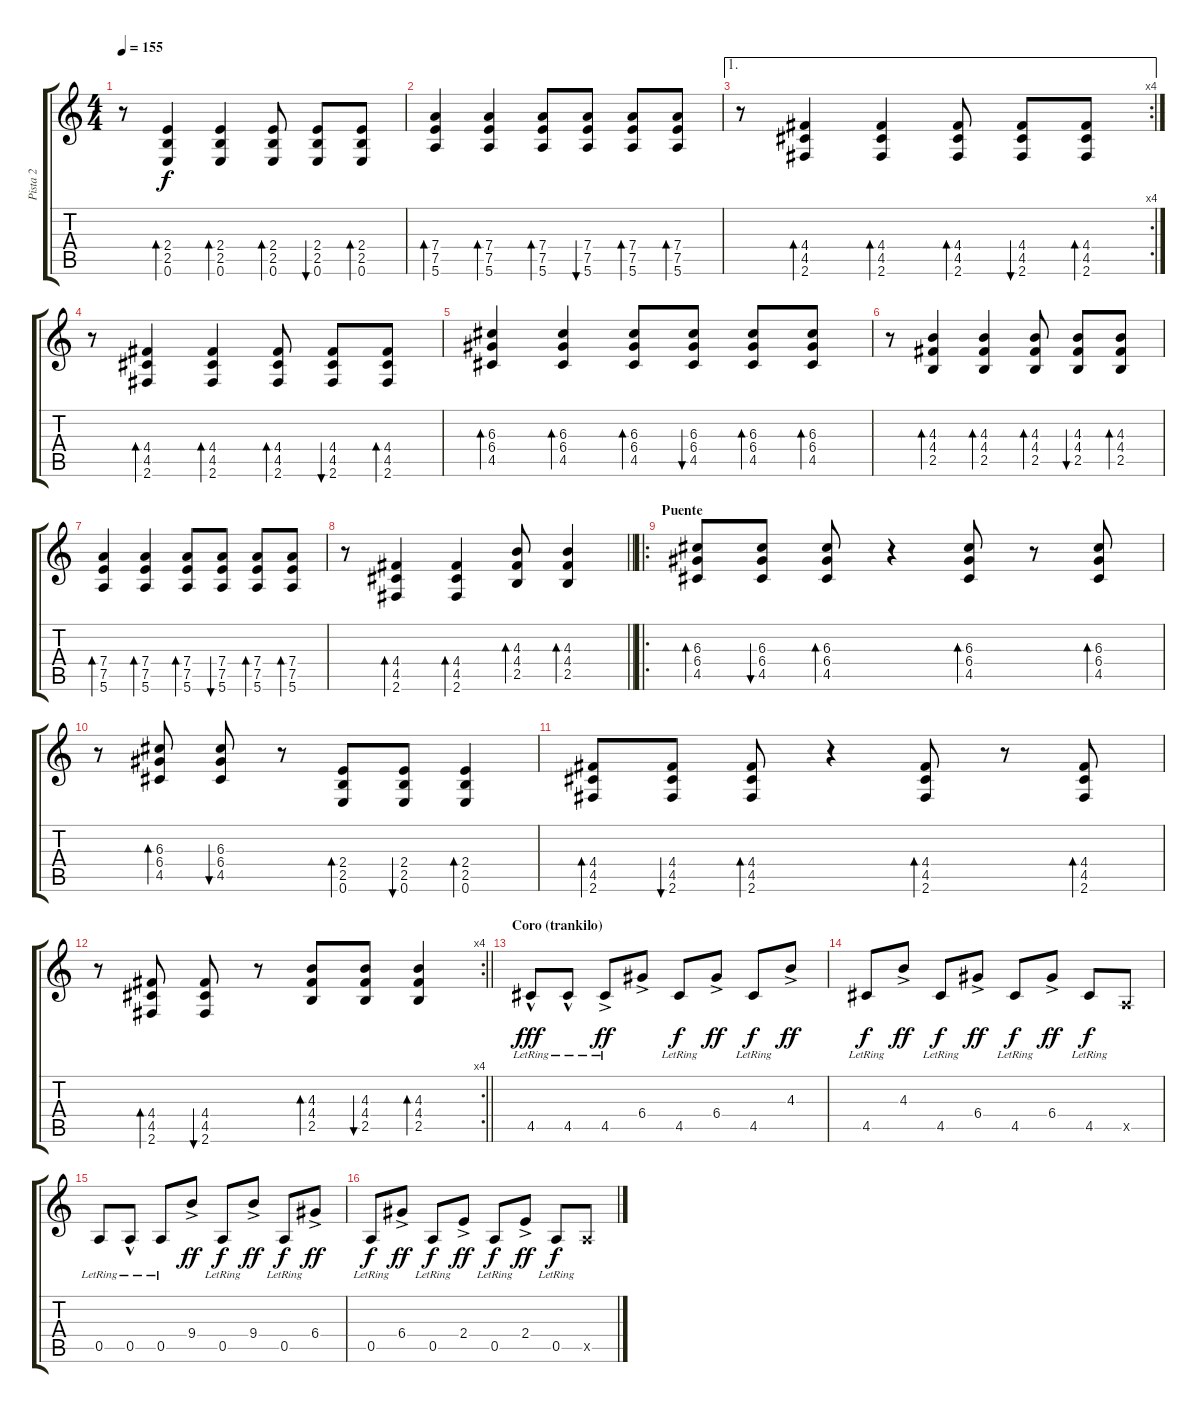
\track ("Pista 2" "Pista 2") {instrument distortionguitar}
\staff {score tabs}
\tuning (E4 B3 G3 D3 A2 E2) {hide}
\ts (4 4)
\tempo 155
\clef g2
\ks c
r.8{dy f} (2.4 2.5 0.6).4{bd 60} (2.4 2.5 0.6).4{bd 60} (2.4 2.5 0.6).8{bd 60} (2.4 2.5 0.6).8{bu 60} (2.4 2.5 0.6).8{bd 60} |
(7.4 7.5 5.6).4{bd 60} (7.4 7.5 5.6).4{bd 60} (7.4 7.5 5.6).8{bd 60} (7.4 7.5 5.6).8{bu 60} (7.4 7.5 5.6).8{bd 60} (7.4 7.5 5.6).8{bd 60} |
\ae 1
\rc 4
r.8 (4.4 4.5 2.6).4{bd 60} (4.4 4.5 2.6).4{bd 60} (4.4 4.5 2.6).8{bd 60} (4.4 4.5 2.6).8{bu 60} (4.4 4.5 2.6).8{bd 60} |
r.8 (4.4 4.5 2.6).4{bd 60} (4.4 4.5 2.6).4{bd 60} (4.4 4.5 2.6).8{bd 60} (4.4 4.5 2.6).8{bu 60} (4.4 4.5 2.6).8{bd 60} |
(6.3 6.4 4.5).4{bd 60} (6.3 6.4 4.5).4{bd 60} (6.3 6.4 4.5).8{bd 60} (6.3 6.4 4.5).8{bu 60} (6.3 6.4 4.5).8{bd 60} (6.3 6.4 4.5).8{bd 60} |
r.8 (4.3 4.4 2.5).4{bd 60} (4.3 4.4 2.5).4{bd 60} (4.3 4.4 2.5).8{bd 60} (4.3 4.4 2.5).8{bu 60} (4.3 4.4 2.5).8{bd 60} |
(7.4 7.5 5.6).4{bd 60} (7.4 7.5 5.6).4{bd 60} (7.4 7.5 5.6).8{bd 60} (7.4 7.5 5.6).8{bu 60} (7.4 7.5 5.6).8{bd 60} (7.4 7.5 5.6).8{bd 60} |
\barLineRight lightlight
r.8 (4.4 4.5 2.6).4{bd 60} (4.4 4.5 2.6).4{bd 60} (4.3 4.4 2.5).8{bd 60} (4.3 4.4 2.5).4{bd 60} |
\ro
\section ("" "Puente")
(6.3 6.4 4.5).8{bd 60 volume 16} (6.3 6.4 4.5).8{bu 60} (6.3 6.4 4.5).8{bd 60} r.4 (6.3 6.4 4.5).8{bd 60} r.8 (6.3 6.4 4.5).8{bd 60} |
r.8 (6.3 6.4 4.5).8{bd 60} (6.3 6.4 4.5).8{bu 60} r.8 (2.4 2.5 0.6).8{bd 60} (2.4 2.5 0.6).8{bu 60} (2.4 2.5 0.6).4{bd 60} |
(4.4 4.5 2.6).8{bd 60} (4.4 4.5 2.6).8{bu 60} (4.4 4.5 2.6).8{bd 60} r.4 (4.4 4.5 2.6).8{bd 60} r.8 (4.4 4.5 2.6).8{bd 60} |
\rc 4
\barLineRight lightlight
r.8 (4.4 4.5 2.6).8{bd 60} (4.4 4.5 2.6).8{bu 60} r.8 (4.3 4.4 2.5).8{bd 60} (4.3 4.4 2.5).8{bu 60} (4.3 4.4 2.5).4{bd 60} |
\section ("" "Coro (trankilo)")
4.5{hac lr}.8{dy fff volume 8} 4.5{hac lr}.8 4.5{ac lr}.8{dy ff} 6.4{ac}.8 4.5{lr}.8{dy f} 6.4{ac}.8{dy ff} 4.5{lr}.8{dy f} 4.3{ac}.8{dy ff} |
4.5{lr}.8{dy f} 4.3{ac}.8{dy ff} 4.5{lr}.8{dy f} 6.4{ac}.8{dy ff} 4.5{lr}.8{dy f} 6.4{ac}.8{dy ff} 4.5{lr}.8{dy f} 0.5{x}.8 |
0.5{lr}.8 0.5{hac lr}.8 0.5{lr}.8 9.4{ac}.8{dy ff} 0.5{lr}.8{dy f} 9.4{ac}.8{dy ff} 0.5{lr}.8{dy f} 6.4{ac}.8{dy ff} |
0.5{lr}.8{dy f} 6.4{ac}.8{dy ff} 0.5{lr}.8{dy f} 2.4{ac}.8{dy ff} 0.5{lr}.8{dy f} 2.4{ac}.8{dy ff} 0.5{lr}.8{dy f} 0.5{x}.8
